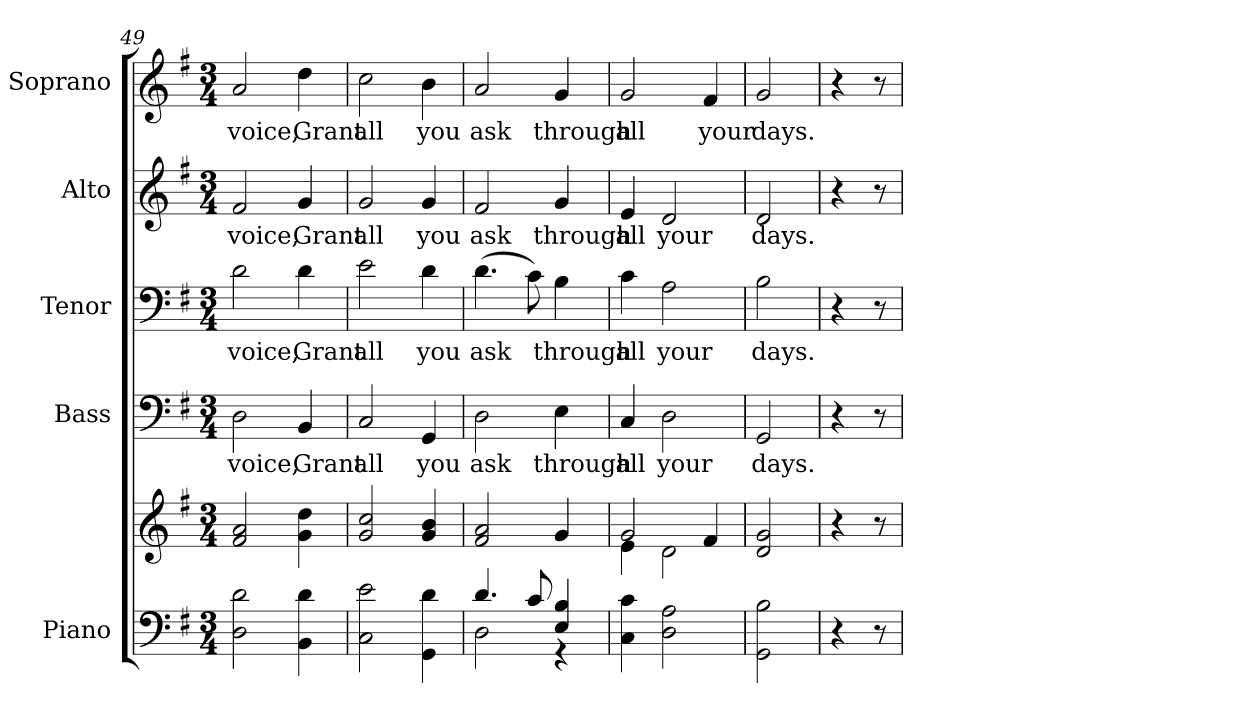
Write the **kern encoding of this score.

**kern	**kern	**kern	**text	**kern	**text	**kern	**text	**kern	**text
*part5	*part5	*part4	*part4	*part3	*part3	*part2	*part2	*part1	*part1
*staff6	*staff5	*staff4	*staff4	*staff3	*staff3	*staff2	*staff2	*staff1	*staff1
*I"Piano	*	*I"Bass	*	*I"Tenor	*	*I"Alto	*	*I"Soprano	*
*I'Pno.	*	*I'B.	*	*I'T.	*	*I'A.	*	*I'S.	*
!!LO:PB:g=z
*clefF4	*clefG2	*clefF4	*	*clefF4	*	*clefG2	*	*clefG2	*
*k[f#]	*k[f#]	*k[f#]	*	*k[f#]	*	*k[f#]	*	*k[f#]	*
*G:	*G:	*G:	*	*G:	*	*G:	*	*G:	*
*M3/4	*M3/4	*M3/4	*	*M3/4	*	*M3/4	*	*M3/4	*
=49	=49	=49	=49	=49	=49	=49	=49	=49	=49
!	!	!	!LO:LY:b:color=#000000	!	!	!	!	!	!
!	!	!	!	!	!LO:LY:b:color=#000000	!	!	!	!
!	!	!	!	!	!	!	!LO:LY:b:color=#000000	!	!
!	!	!	!	!	!	!	!	!	!LO:LY:b:color=#000000
2Di\ 2di	2f#i/ 2ai	2Di\	voice,	2di\	voice,	2f#i/	voice,	2ai/	voice,
!	!	!	!LO:LY:b:color=#000000	!	!	!	!	!	!
!	!	!	!	!	!LO:LY:b:color=#000000	!	!	!	!
!	!	!	!	!	!	!	!LO:LY:b:color=#000000	!	!
!	!	!	!	!	!	!	!	!	!LO:LY:b:color=#000000
4BBi\ 4di	4gi\ 4ddi	4BBi/	Grant	4di\	Grant	4gi/	Grant	4ddi\	Grant
=50	=50	=50	=50	=50	=50	=50	=50	=50	=50
!	!	!	!LO:LY:b:color=#000000	!	!	!	!	!	!
!	!	!	!	!	!LO:LY:b:color=#000000	!	!	!	!
!	!	!	!	!	!	!	!LO:LY:b:color=#000000	!	!
!	!	!	!	!	!	!	!	!	!LO:LY:b:color=#000000
2Ci\ 2ei	2gi/ 2cci	2Ci/	all	2ei\	all	2gi/	all	2cci\	all
!	!	!	!LO:LY:b:color=#000000	!	!	!	!	!	!
!	!	!	!	!	!LO:LY:b:color=#000000	!	!	!	!
!	!	!	!	!	!	!	!LO:LY:b:color=#000000	!	!
!	!	!	!	!	!	!	!	!	!LO:LY:b:color=#000000
4GGi\ 4di	4gi/ 4bi	4GGi/	you	4di\	you	4gi/	you	4bi\	you
!!LO:PB:g=z
=51	=51	=51	=51	=51	=51	=51	=51	=51	=51
*^	*	*	*	*	*	*	*	*	*
!	!	!	!	!LO:LY:b:color=#000000	!	!	!	!	!	!
!	!	!	!	!	!	!LO:LY:b:color=#000000	!	!	!	!
!	!	!	!	!	!	!	!	!LO:LY:b:color=#000000	!	!
!	!	!	!	!	!	!	!	!	!	!LO:LY:b:color=#000000
4.di/	2Di\	2f#i/ 2ai	2Di\	ask	(4.di\	ask	2f#i/	ask	2ai/	ask
8ci/	.	.	.	.	8ci\)	.	.	.	.	.
!	!	!	!	!LO:LY:b:color=#000000	!	!	!	!	!	!
!	!	!	!	!	!	!LO:LY:b:color=#000000	!	!	!	!
!	!	!	!	!	!	!	!	!LO:LY:b:color=#000000	!	!
!	!	!	!	!	!	!	!	!	!	!LO:LY:b:color=#000000
4Ei/ 4Bi	4r	4gi/	4Ei\	through	4Bi\	through	4gi/	through	4gi/	through
*v	*v	*	*	*	*	*	*	*	*	*
=52	=52	=52	=52	=52	=52	=52	=52	=52	=52
*	*^	*	*	*	*	*	*	*	*
*^	*	*	*	*	*	*	*	*	*	*
!	!	!	!	!	!LO:LY:b:color=#000000	!	!	!	!	!	!
*v	*v	*	*	*	*	*	*	*	*	*	*
*^	*	*	*	*	*	*	*	*	*	*
!	!	!	!	!	!	!	!LO:LY:b:color=#000000	!	!	!	!
*v	*v	*	*	*	*	*	*	*	*	*	*
*^	*	*	*	*	*	*	*	*	*	*
!	!	!	!	!	!	!	!	!	!LO:LY:b:color=#000000	!	!
*v	*v	*	*	*	*	*	*	*	*	*	*
*^	*	*	*	*	*	*	*	*	*	*
!	!	!	!	!	!	!	!	!	!	!	!LO:LY:b:color=#000000
*v	*v	*	*	*	*	*	*	*	*	*	*
4Ci\ 4ci	2gi/	4ei\	4Ci/	all	4ci\	all	4ei/	all	2gi/	all
!	!	!	!	!LO:LY:b:color=#000000	!	!	!	!	!	!
!	!	!	!	!	!	!LO:LY:b:color=#000000	!	!	!	!
!	!	!	!	!	!	!	!	!LO:LY:b:color=#000000	!	!
2Di\ 2Ai	.	2di\	2Di\	your	2Ai\	your	2di/	your	.	.
!	!	!	!	!	!	!	!	!	!	!LO:LY:b:color=#000000
.	4f#i/	.	.	.	.	.	.	.	4f#i/	your
*	*v	*v	*	*	*	*	*	*	*	*
!!LO:PB:g=z
=53	=53	=53	=53	=53	=53	=53	=53	=53	=53
!	!	!	!LO:LY:b:color=#000000	!	!	!	!	!	!
!	!	!	!	!	!LO:LY:b:color=#000000	!	!	!	!
!	!	!	!	!	!	!	!LO:LY:b:color=#000000	!	!
!	!	!	!	!	!	!	!	!	!LO:LY:b:color=#000000
2GGi\ 2Bi	2di/ 2gi	2GGi/	days.	2Bi\	days.	2di/	days.	2gi/	days.
=54	=54	=54	=54	=54	=54	=54	=54	=54	=54
4r	4r	4r	.	4r	.	4r	.	4r	.
8r	8r	8r	.	8r	.	8r	.	8r	.
=	=	=	=	=	=	=	=	=	=
*-	*-	*-	*-	*-	*-	*-	*-	*-	*-
